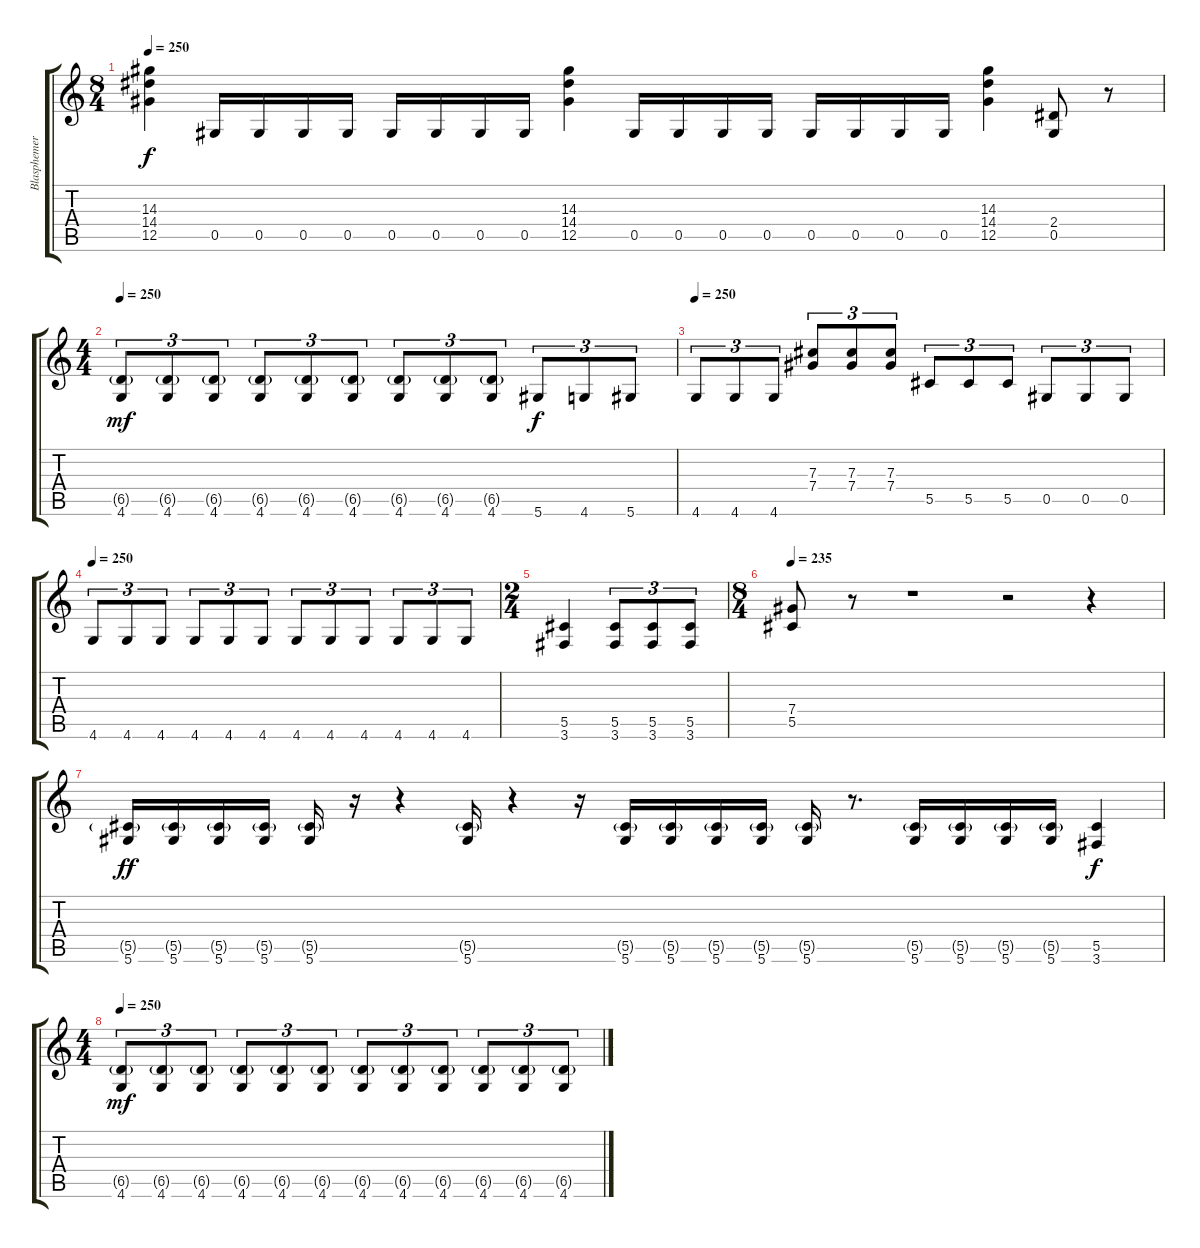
\track ("Blasphemer" "Blasphemer") {instrument overdrivenguitar}
\staff {score tabs}
\tuning (Eb4 Bb3 Gb3 Db3 Ab2 Eb2) {hide}
\ts (8 4)
\tempo 250
\clef g2
\ks c
(14.3 14.4 12.5).4{dy f} 0.5.16 0.5.16 0.5.16 0.5.16 0.5.16 0.5.16 0.5.16 0.5.16 (14.3 14.4 12.5).4 0.5.16 0.5.16 0.5.16 0.5.16 0.5.16 0.5.16 0.5.16 0.5.16 (14.3 14.4 12.5).4 (2.4 0.5).8 r.8 |
\ts (4 4)
\tempo 250
(6.5{g} 4.6).8{tu (3 2) dy mf} (6.5{g} 4.6).8{tu (3 2)} (6.5{g} 4.6).8{tu (3 2)} (6.5{g} 4.6).8{tu (3 2)} (6.5{g} 4.6).8{tu (3 2)} (6.5{g} 4.6).8{tu (3 2)} (6.5{g} 4.6).8{tu (3 2)} (6.5{g} 4.6).8{tu (3 2)} (6.5{g} 4.6).8{tu (3 2)} 5.6.8{tu (3 2) dy f} 4.6.8{tu (3 2)} 5.6.8{tu (3 2)} |
\tempo 250
4.6.8{tu (3 2)} 4.6.8{tu (3 2)} 4.6.8{tu (3 2)} (7.3 7.4).8{tu (3 2)} (7.3 7.4).8{tu (3 2)} (7.3 7.4).8{tu (3 2)} 5.5.8{tu (3 2)} 5.5.8{tu (3 2)} 5.5.8{tu (3 2)} 0.5.8{tu (3 2)} 0.5.8{tu (3 2)} 0.5.8{tu (3 2)} |
\tempo 250
4.6.8{tu (3 2)} 4.6.8{tu (3 2)} 4.6.8{tu (3 2)} 4.6.8{tu (3 2)} 4.6.8{tu (3 2)} 4.6.8{tu (3 2)} 4.6.8{tu (3 2)} 4.6.8{tu (3 2)} 4.6.8{tu (3 2)} 4.6.8{tu (3 2)} 4.6.8{tu (3 2)} 4.6.8{tu (3 2)} |
\ts (2 4)
(5.5 3.6).4 (5.5 3.6).8{tu (3 2)} (5.5 3.6).8{tu (3 2)} (5.5 3.6).8{tu (3 2)} |
\ts (8 4)
\tempo 235
(7.4 5.5).8 r.8 r.1 r.2 r.4 |
(5.5{g} 5.6).16{dy ff} (5.5{g} 5.6).16 (5.5{g} 5.6).16 (5.5{g} 5.6).16 (5.5{g} 5.6).16 r.16 r.4 (5.5{g} 5.6).16 r.4 r.16 (5.5{g} 5.6).16 (5.5{g} 5.6).16 (5.5{g} 5.6).16 (5.5{g} 5.6).16 (5.5{g} 5.6).16 r.8{d} (5.5{g} 5.6).16 (5.5{g} 5.6).16 (5.5{g} 5.6).16 (5.5{g} 5.6).16 (5.5 3.6).4{dy f} |
\ts (4 4)
\tempo 250
(6.5{g} 4.6).8{tu (3 2) dy mf} (6.5{g} 4.6).8{tu (3 2)} (6.5{g} 4.6).8{tu (3 2)} (6.5{g} 4.6).8{tu (3 2)} (6.5{g} 4.6).8{tu (3 2)} (6.5{g} 4.6).8{tu (3 2)} (6.5{g} 4.6).8{tu (3 2)} (6.5{g} 4.6).8{tu (3 2)} (6.5{g} 4.6).8{tu (3 2)} (6.5{g} 4.6).8{tu (3 2)} (6.5{g} 4.6).8{tu (3 2)} (6.5{g} 4.6).8{tu (3 2)}
